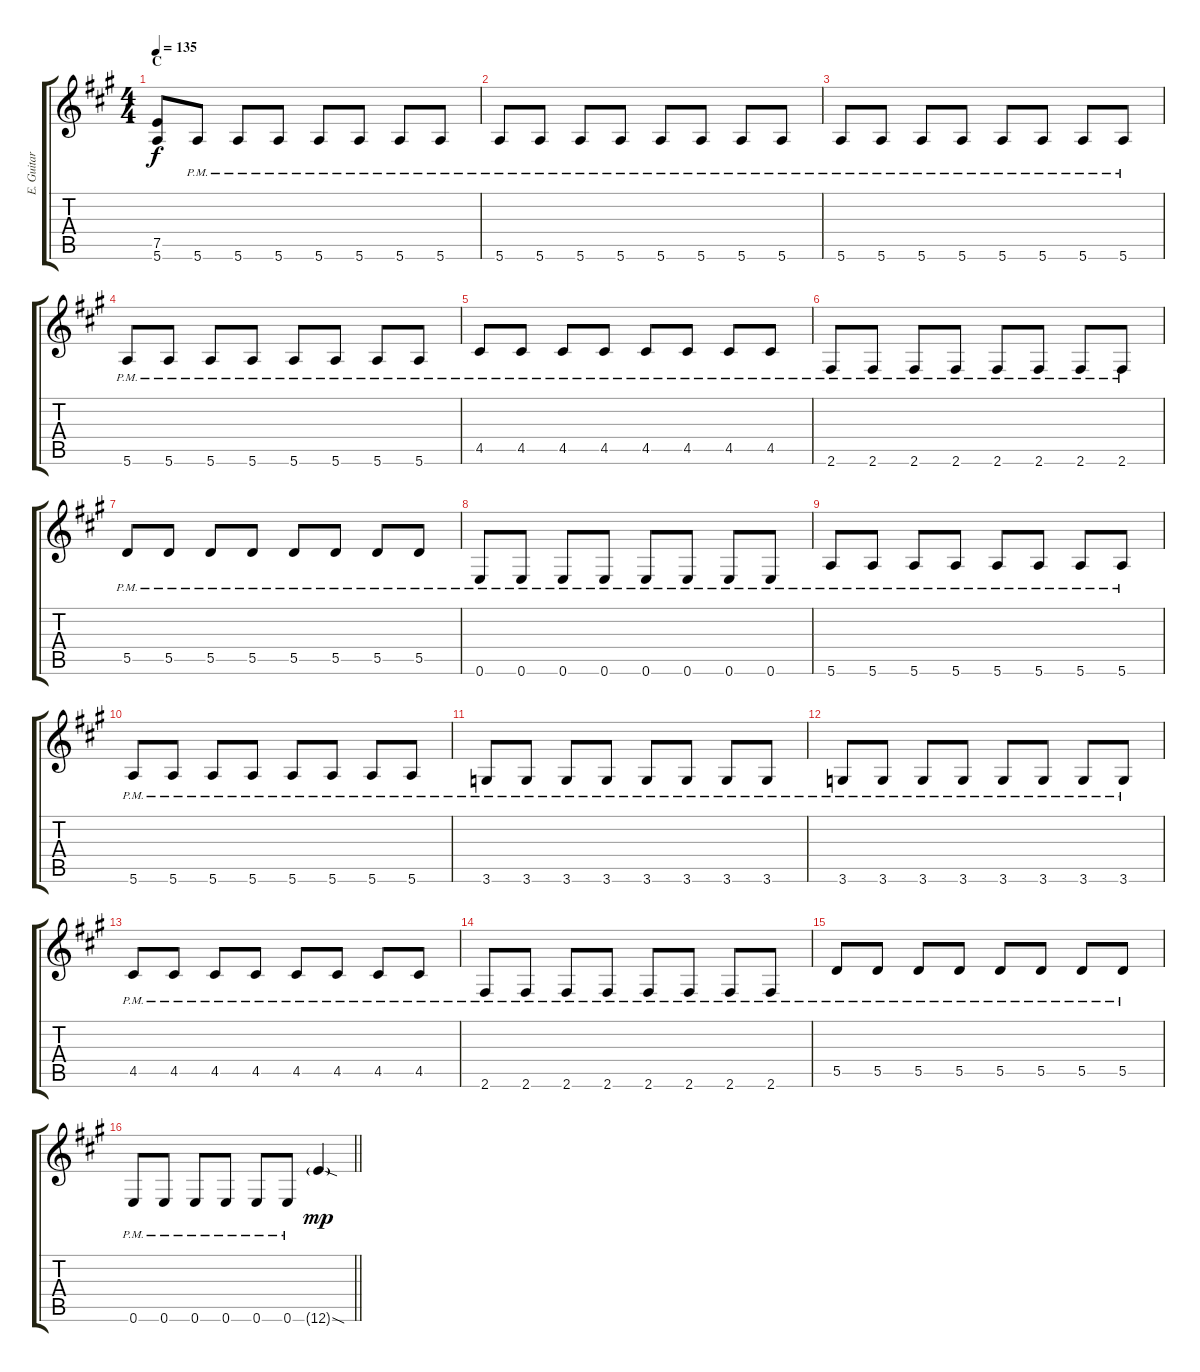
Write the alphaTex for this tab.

\track ("E. Guitar II" "E. Guitar ") {instrument overdrivenguitar}
\staff {score tabs}
\tuning (E4 B3 G3 D3 A2 E2) {hide}
\ts (4 4)
\section ("" "C")
\tempo 135
\clef g2
\ks a
(7.5 5.6).8{dy f} 5.6{pm}.8 5.6{pm}.8 5.6{pm}.8 5.6{pm}.8 5.6{pm}.8 5.6{pm}.8 5.6{pm}.8 |
5.6{pm}.8 5.6{pm}.8 5.6{pm}.8 5.6{pm}.8 5.6{pm}.8 5.6{pm}.8 5.6{pm}.8 5.6{pm}.8 |
5.6{pm}.8 5.6{pm}.8 5.6{pm}.8 5.6{pm}.8 5.6{pm}.8 5.6{pm}.8 5.6{pm}.8 5.6{pm}.8 |
5.6{pm}.8 5.6{pm}.8 5.6{pm}.8 5.6{pm}.8 5.6{pm}.8 5.6{pm}.8 5.6{pm}.8 5.6{pm}.8 |
4.5{pm}.8 4.5{pm}.8 4.5{pm}.8 4.5{pm}.8 4.5{pm}.8 4.5{pm}.8 4.5{pm}.8 4.5{pm}.8 |
2.6{pm}.8 2.6{pm}.8 2.6{pm}.8 2.6{pm}.8 2.6{pm}.8 2.6{pm}.8 2.6{pm}.8 2.6{pm}.8 |
5.5{pm}.8 5.5{pm}.8 5.5{pm}.8 5.5{pm}.8 5.5{pm}.8 5.5{pm}.8 5.5{pm}.8 5.5{pm}.8 |
0.6{pm}.8 0.6{pm}.8 0.6{pm}.8 0.6{pm}.8 0.6{pm}.8 0.6{pm}.8 0.6{pm}.8 0.6{pm}.8 |
5.6{pm}.8 5.6{pm}.8 5.6{pm}.8 5.6{pm}.8 5.6{pm}.8 5.6{pm}.8 5.6{pm}.8 5.6{pm}.8 |
5.6{pm}.8 5.6{pm}.8 5.6{pm}.8 5.6{pm}.8 5.6{pm}.8 5.6{pm}.8 5.6{pm}.8 5.6{pm}.8 |
3.6{pm}.8 3.6{pm}.8 3.6{pm}.8 3.6{pm}.8 3.6{pm}.8 3.6{pm}.8 3.6{pm}.8 3.6{pm}.8 |
3.6{pm}.8 3.6{pm}.8 3.6{pm}.8 3.6{pm}.8 3.6{pm}.8 3.6{pm}.8 3.6{pm}.8 3.6{pm}.8 |
4.5{pm}.8 4.5{pm}.8 4.5{pm}.8 4.5{pm}.8 4.5{pm}.8 4.5{pm}.8 4.5{pm}.8 4.5{pm}.8 |
2.6{pm}.8 2.6{pm}.8 2.6{pm}.8 2.6{pm}.8 2.6{pm}.8 2.6{pm}.8 2.6{pm}.8 2.6{pm}.8 |
5.5{pm}.8 5.5{pm}.8 5.5{pm}.8 5.5{pm}.8 5.5{pm}.8 5.5{pm}.8 5.5{pm}.8 5.5{pm}.8 |
\barLineRight lightlight
0.6{pm}.8 0.6{pm}.8 0.6{pm}.8 0.6{pm}.8 0.6{pm}.8 0.6{pm}.8 12.6{sod g}.4{dy mp}
